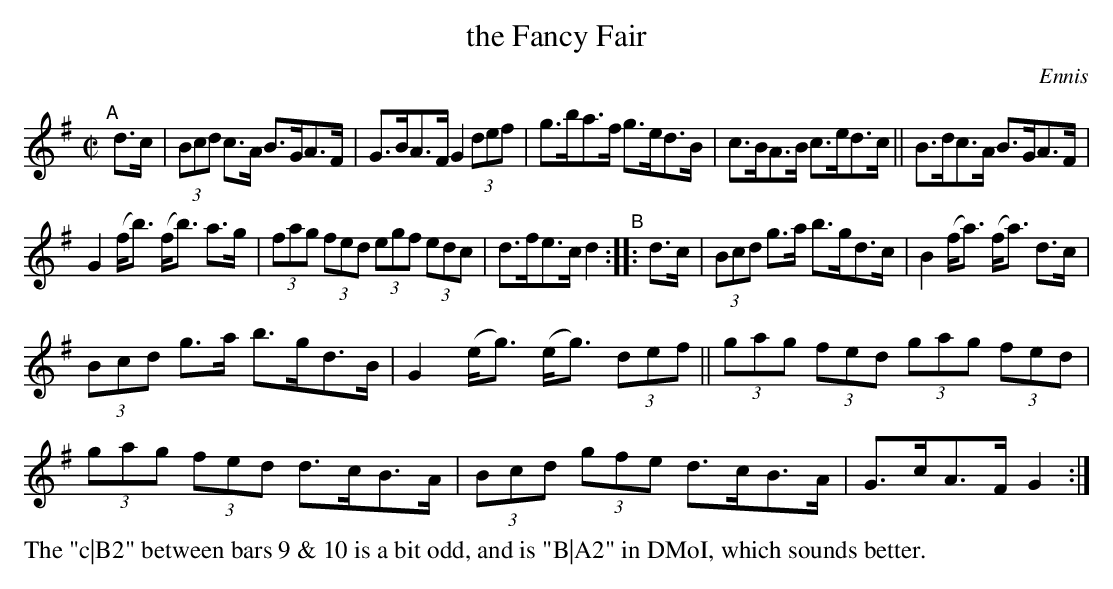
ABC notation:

X:1
T: the Fancy Fair
O: Ennis
M: C|
L: 1/8
K: G
"^A"[|] d>c |\
(3Bcd c>A B>GA>F | G>BA>F G2 (3def |\
g>ba>f g>ed>B | c>BA>B c>ed>c ||\
B>dc>A B>GA>F |
G2 (f<b) (f<b) a>g |\
(3fag (3fed (3egf (3edc | d>fe>c d2 "^B":: d>c |\
(3Bcd g>a b>gd>c | B2 (f<a) (f<a) d>c |
(3Bcd g>a b>gd>B | G2 (e<g) (e<g) (3def ||\
(3gag (3fed (3gag (3fed | (3gag (3fed d>cB>A |\
(3Bcd (3gfe d>cB>A | G>cA>F G2 :|
